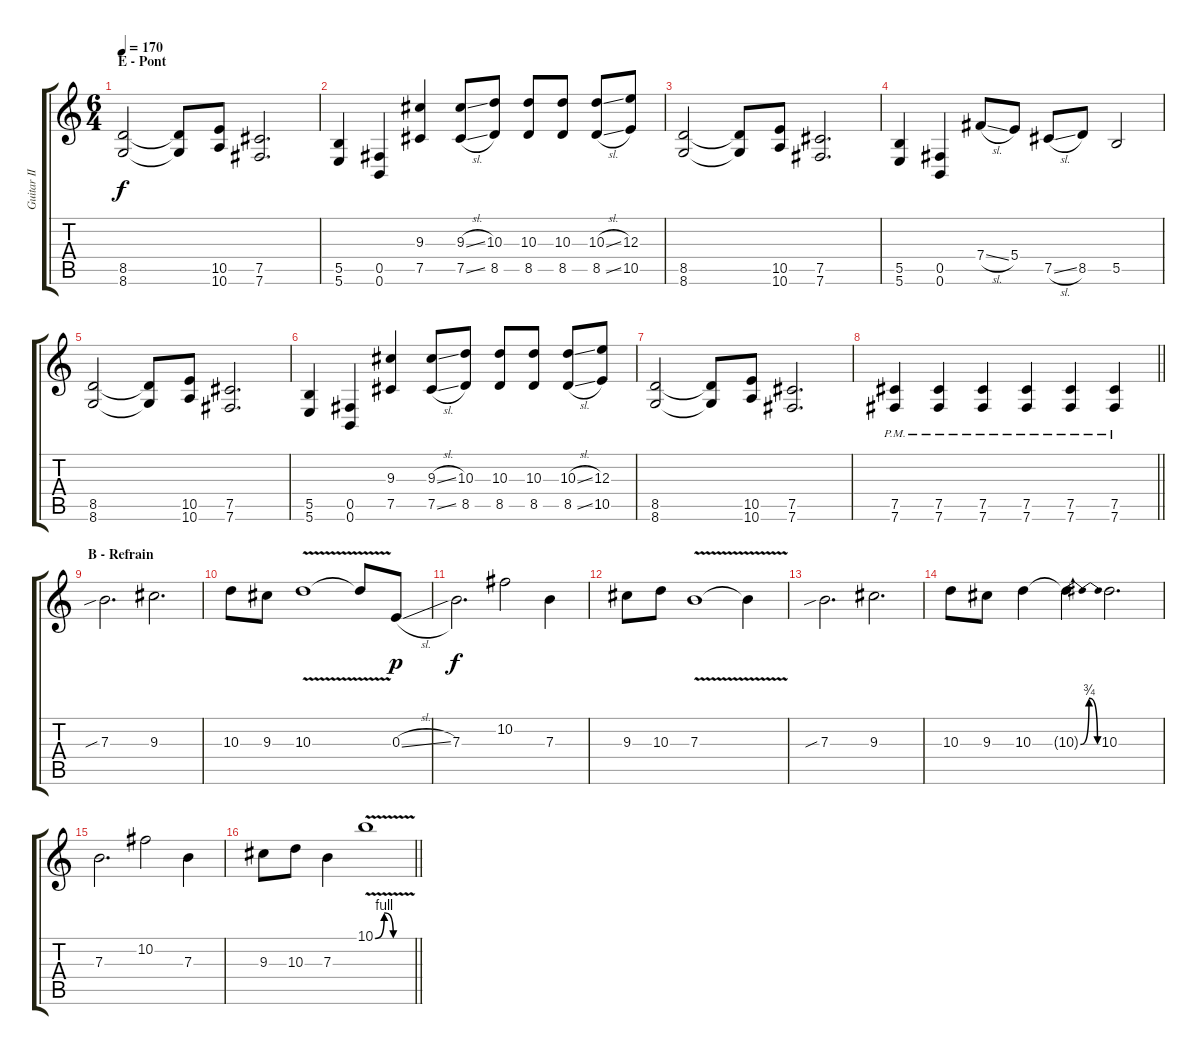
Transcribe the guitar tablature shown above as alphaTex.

\track ("Guitar II" "Guitar II") {instrument distortionguitar}
\staff {score tabs}
\tuning (Db4 Ab3 E3 B2 Gb2 B1) {hide}
\ts (6 4)
\section ("" "E - Pont")
\tempo 170
\clef g2
\ks c
(8.5 8.6).2{dy f volume 13} (8.5{t} 8.6{t}).8 (10.5 10.6).8 (7.5 7.6).2{d} |
(5.5 5.6).4 (0.5 0.6).4 (9.3 7.5).4 (9.3{sl} 7.5{sl}).8 (10.3 8.5).8 (10.3 8.5).8 (10.3 8.5).8 (10.3{sl} 8.5{sl}).8 (12.3 10.5).8 |
(8.5 8.6).2 (8.5{t} 8.6{t}).8 (10.5 10.6).8 (7.5 7.6).2{d} |
(5.5 5.6).4 (0.5 0.6).4 7.4{sl}.8 5.4.8 7.5{sl}.8 8.5.8 5.5.2 |
(8.5 8.6).2{volume 13} (8.5{t} 8.6{t}).8 (10.5 10.6).8 (7.5 7.6).2{d} |
(5.5 5.6).4 (0.5 0.6).4 (9.3 7.5).4 (9.3{sl} 7.5{sl}).8 (10.3 8.5).8 (10.3 8.5).8 (10.3 8.5).8 (10.3{sl} 8.5{sl}).8 (12.3 10.5).8 |
(8.5 8.6).2 (8.5{t} 8.6{t}).8 (10.5 10.6).8 (7.5 7.6).2{d} |
\barLineRight lightlight
(7.5{pm} 7.6{pm}).4 (7.5{pm} 7.6{pm}).4 (7.5{pm} 7.6{pm}).4 (7.5{pm} 7.6{pm}).4 (7.5{pm} 7.6{pm}).4 (7.5{pm} 7.6{pm}).4 |
\section ("" "B - Refrain")
7.3{sib}.2{d} 9.3.2{d} |
10.3.8 9.3.8 10.3{v}.1 10.3{t}.8 0.3{sl}.8{dy p} |
7.3.2{d dy f} 10.2.2 7.3.4 |
9.3.8 10.3.8 7.3{v}.1 7.3{t}.4 |
7.3{sib}.2{d} 9.3.2{d} |
10.3.8 9.3.8 10.3.4 10.3{be (bendrelease 0 0 15 3 30 3 60 0) t}.4 10.3.2{d} |
7.3.2{d} 10.2.2 7.3.4 |
\barLineRight lightlight
9.3.8 10.3.8 7.3.4 10.1{be (custom 0 0 15 4 30 0 60 0) v}.1
